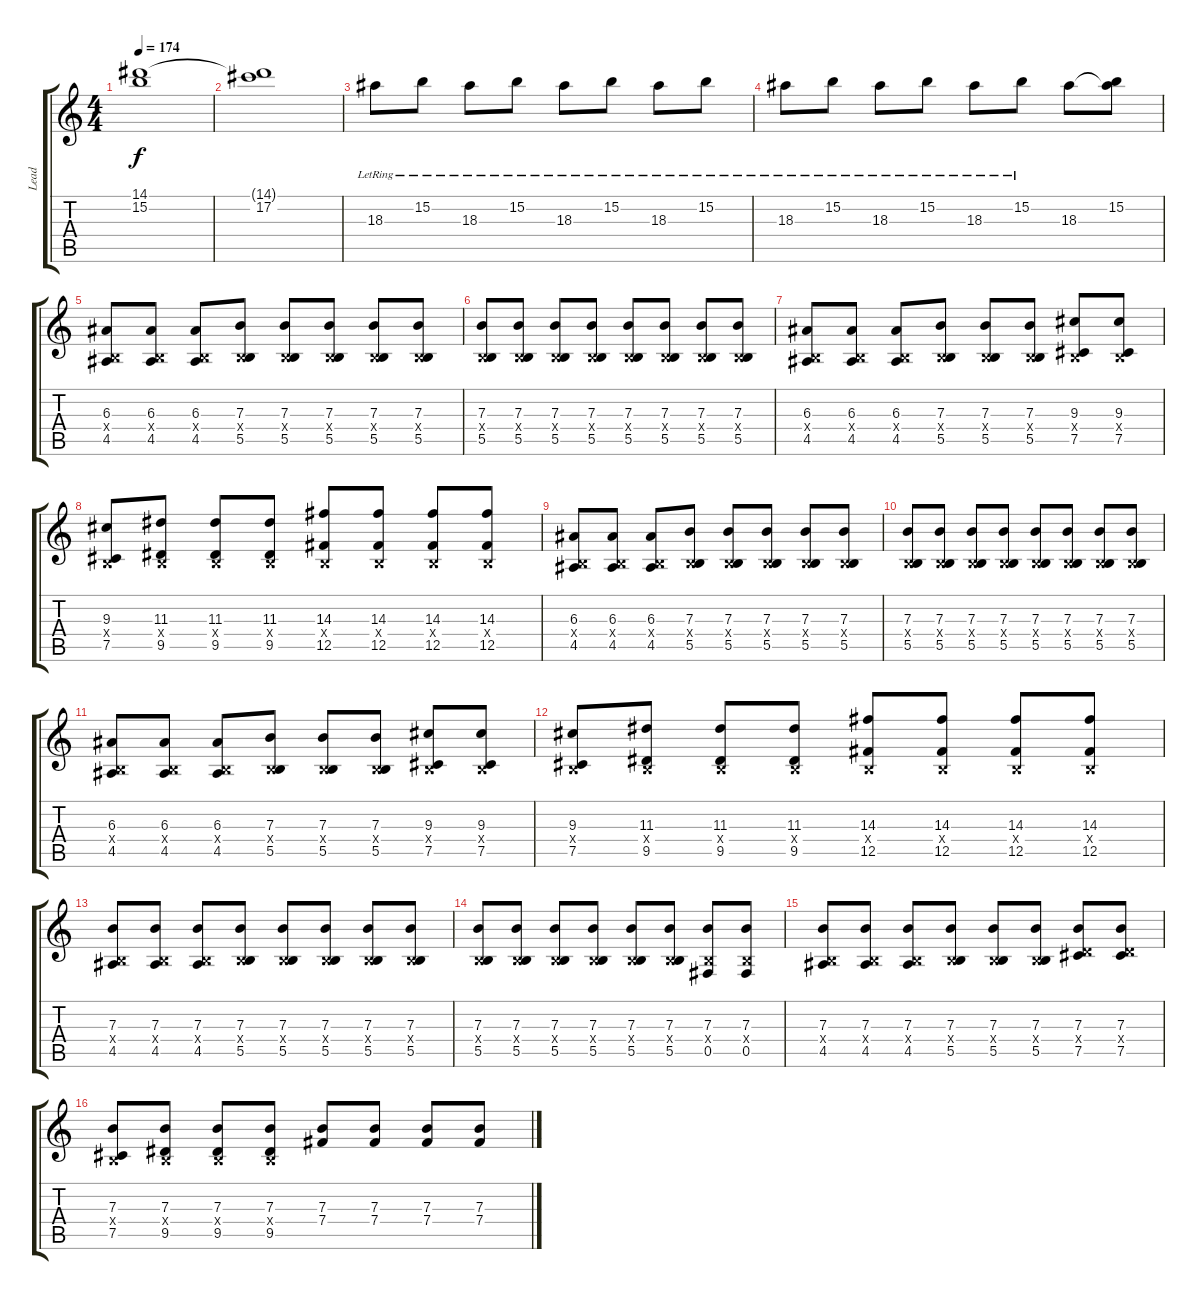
\track ("Lead" "Lead") {instrument distortionguitar}
\staff {score tabs}
\tuning (Db4 Ab3 E3 B2 Gb2 B1) {hide}
\ts (4 4)
\tempo 174
\clef g2
\ks c
(14.1 15.2{t}).1{dy f} |
(14.1{t} 17.2).1 |
18.3{lr}.8 15.2{lr}.8 18.3{lr}.8 15.2{lr}.8 18.3{lr}.8 15.2{lr}.8 18.3{lr}.8 15.2{lr}.8 |
18.3{lr}.8 15.2{lr}.8 18.3{lr}.8 15.2{lr}.8 18.3{lr}.8 15.2{lr}.8 18.3.8 (15.2 18.3{t}).8 |
(6.3 0.4{x} 4.5).8 (6.3 0.4{x} 4.5).8 (6.3 0.4{x} 4.5).8 (7.3 0.4{x} 5.5).8 (7.3 0.4{x} 5.5).8 (7.3 0.4{x} 5.5).8 (7.3 0.4{x} 5.5).8 (7.3 0.4{x} 5.5).8 |
(7.3 0.4{x} 5.5).8 (7.3 0.4{x} 5.5).8 (7.3 0.4{x} 5.5).8 (7.3 0.4{x} 5.5).8 (7.3 0.4{x} 5.5).8 (7.3 0.4{x} 5.5).8 (7.3 0.4{x} 5.5).8 (7.3 0.4{x} 5.5).8 |
(6.3 0.4{x} 4.5).8 (6.3 0.4{x} 4.5).8 (6.3 0.4{x} 4.5).8 (7.3 0.4{x} 5.5).8 (7.3 0.4{x} 5.5).8 (7.3 0.4{x} 5.5).8 (9.3 0.4{x} 7.5).8 (9.3 0.4{x} 7.5).8 |
(9.3 0.4{x} 7.5).8 (11.3 0.4{x} 9.5).8 (11.3 0.4{x} 9.5).8 (11.3 0.4{x} 9.5).8 (14.3 0.4{x} 12.5).8 (14.3 0.4{x} 12.5).8 (14.3 0.4{x} 12.5).8 (14.3 0.4{x} 12.5).8 |
(6.3 0.4{x} 4.5).8 (6.3 0.4{x} 4.5).8 (6.3 0.4{x} 4.5).8 (7.3 0.4{x} 5.5).8 (7.3 0.4{x} 5.5).8 (7.3 0.4{x} 5.5).8 (7.3 0.4{x} 5.5).8 (7.3 0.4{x} 5.5).8 |
(7.3 0.4{x} 5.5).8 (7.3 0.4{x} 5.5).8 (7.3 0.4{x} 5.5).8 (7.3 0.4{x} 5.5).8 (7.3 0.4{x} 5.5).8 (7.3 0.4{x} 5.5).8 (7.3 0.4{x} 5.5).8 (7.3 0.4{x} 5.5).8 |
(6.3 0.4{x} 4.5).8 (6.3 0.4{x} 4.5).8 (6.3 0.4{x} 4.5).8 (7.3 0.4{x} 5.5).8 (7.3 0.4{x} 5.5).8 (7.3 0.4{x} 5.5).8 (9.3 0.4{x} 7.5).8 (9.3 0.4{x} 7.5).8 |
(9.3 0.4{x} 7.5).8 (11.3 0.4{x} 9.5).8 (11.3 0.4{x} 9.5).8 (11.3 0.4{x} 9.5).8 (14.3 0.4{x} 12.5).8 (14.3 0.4{x} 12.5).8 (14.3 0.4{x} 12.5).8 (14.3 0.4{x} 12.5).8 |
(7.3 0.4{x} 4.5).8 (7.3 0.4{x} 4.5).8 (7.3 0.4{x} 4.5).8 (7.3 0.4{x} 5.5).8 (7.3 0.4{x} 5.5).8 (7.3 0.4{x} 5.5).8 (7.3 0.4{x} 5.5).8 (7.3 0.4{x} 5.5).8 |
(7.3 0.4{x} 5.5).8 (7.3 0.4{x} 5.5).8 (7.3 0.4{x} 5.5).8 (7.3 0.4{x} 5.5).8 (7.3 0.4{x} 5.5).8 (7.3 0.4{x} 5.5).8 (7.3 0.4{x} 0.5).8 (7.3 0.4{x} 0.5).8 |
(7.3 0.4{x} 4.5).8 (7.3 0.4{x} 4.5).8 (7.3 0.4{x} 4.5).8 (7.3 0.4{x} 5.5).8 (7.3 0.4{x} 5.5).8 (7.3 0.4{x} 5.5).8 (7.3 3.4{x} 7.5).8 (7.3 3.4{x} 7.5).8 |
(7.3 0.4{x} 7.5).8 (7.3 0.4{x} 9.5).8 (7.3 0.4{x} 9.5).8 (7.3 0.4{x} 9.5).8 (7.3 7.4).8 (7.3 7.4).8 (7.3 7.4).8 (7.3 7.4).8
